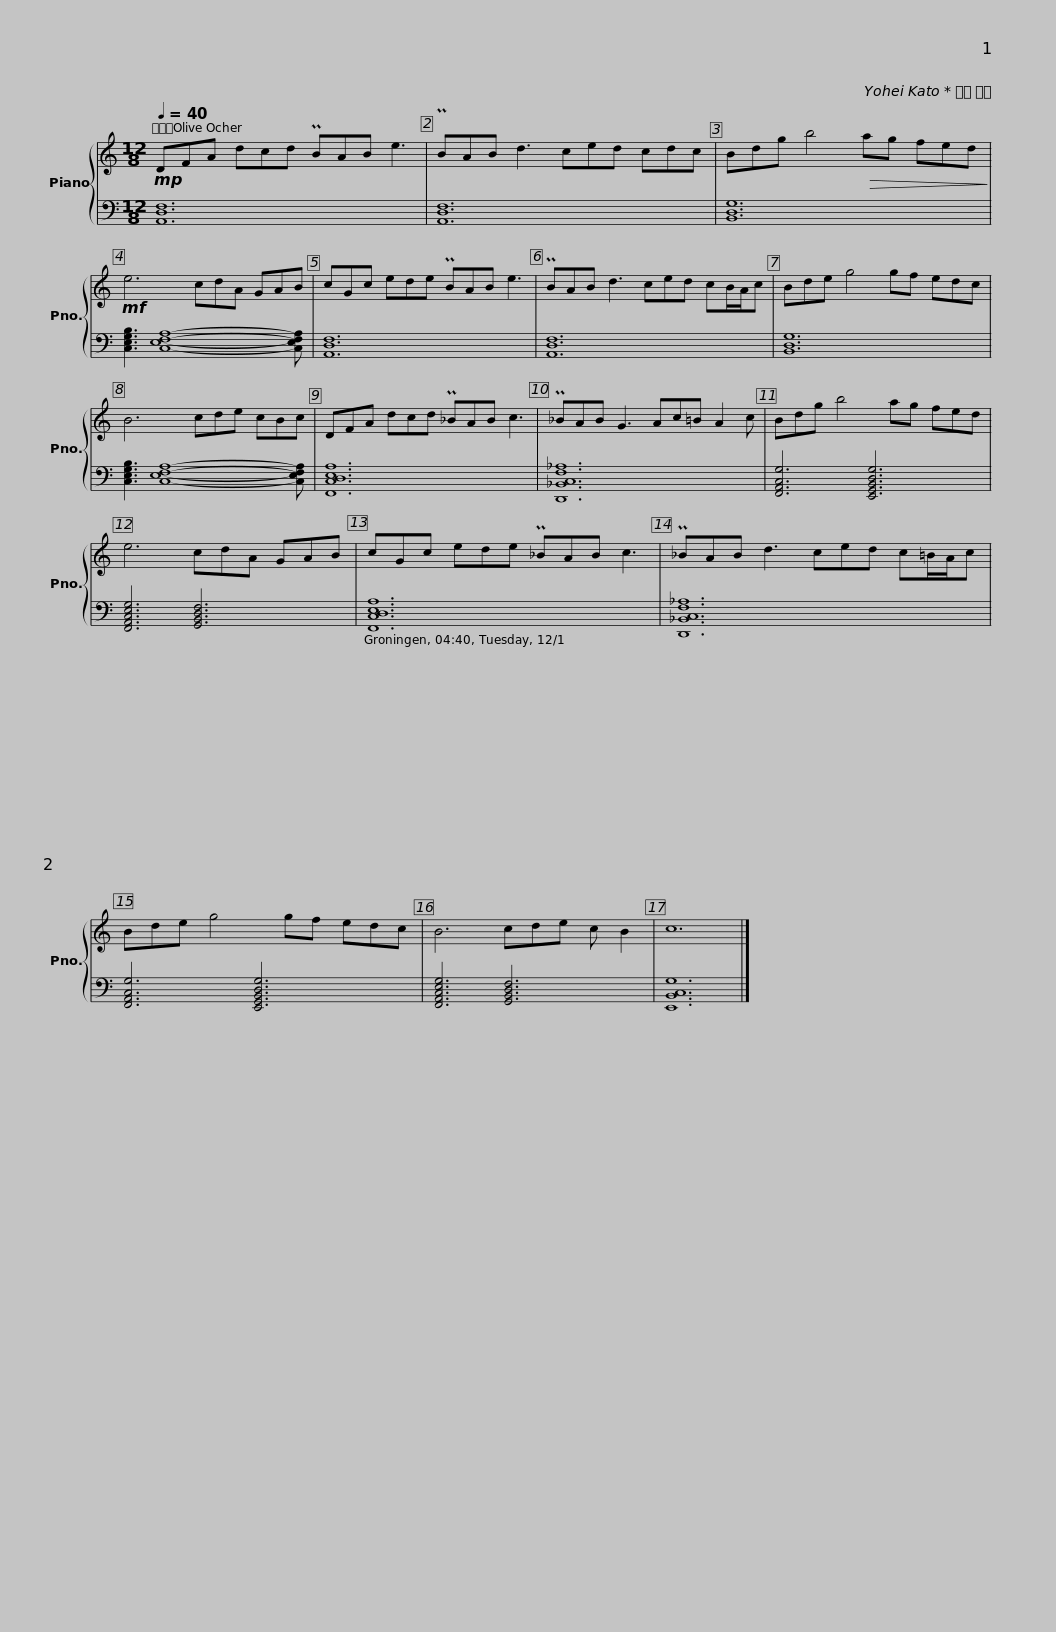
X:1
%%score { 1 | 2 }
L:1/8
Q:1/4=40
M:12/8
I:linebreak $
K:C
V:1 treble
V:2 bass
V:1
!mp! DFA dcd PBAB e3 | PBAB d3 ced cdc | Bdg b4!>(! ag fed!>)! |!mf! e6 cdA GAB |$ cGc ede PBAB e3 | %5
 PBAB d3 ced cB/A/c | Bde g4 gf edc | B6 cde cBc |$ DFA dcd P_BAB c3 | P_BAB G3 Ac=B A2 c | %10
 Bdg b4 ag fed | e6 cdA GAB |$ cGc ede P_BAB c3 | P_BAB d3 ced c=B/A/c | Bde g4 gf edc | %15
 B6 cde c B2 | c12 |] %17
V:2
 [A,,D,F,]12 | [A,,D,F,]12 | [B,,D,G,]12 | [C,E,G,B,]3 [C,E,F,A,]8- [C,E,F,A,] |$ [A,,D,F,]12 | %5
 [A,,D,F,]12 | [B,,D,G,]12 | [C,E,G,B,]3 [C,E,F,A,]8- [C,E,F,A,] |$ [F,,C,D,E,A,]12 | [D,,_B,,C,F,_A,]12 | %10
 [F,,A,,C,G,]6 [E,,G,,B,,D,G,]6 | [F,,A,,C,E,G,]6 [G,,B,,D,F,]6 |$ [F,,C,D,E,A,]12 | [D,,_B,,C,F,_A,]12 | [F,,A,,C,G,]6 [E,,G,,B,,D,G,]6 | %15
 [F,,A,,C,E,G,]6 [G,,B,,D,F,]6 | [E,,B,,C,G,]12 |] %17
